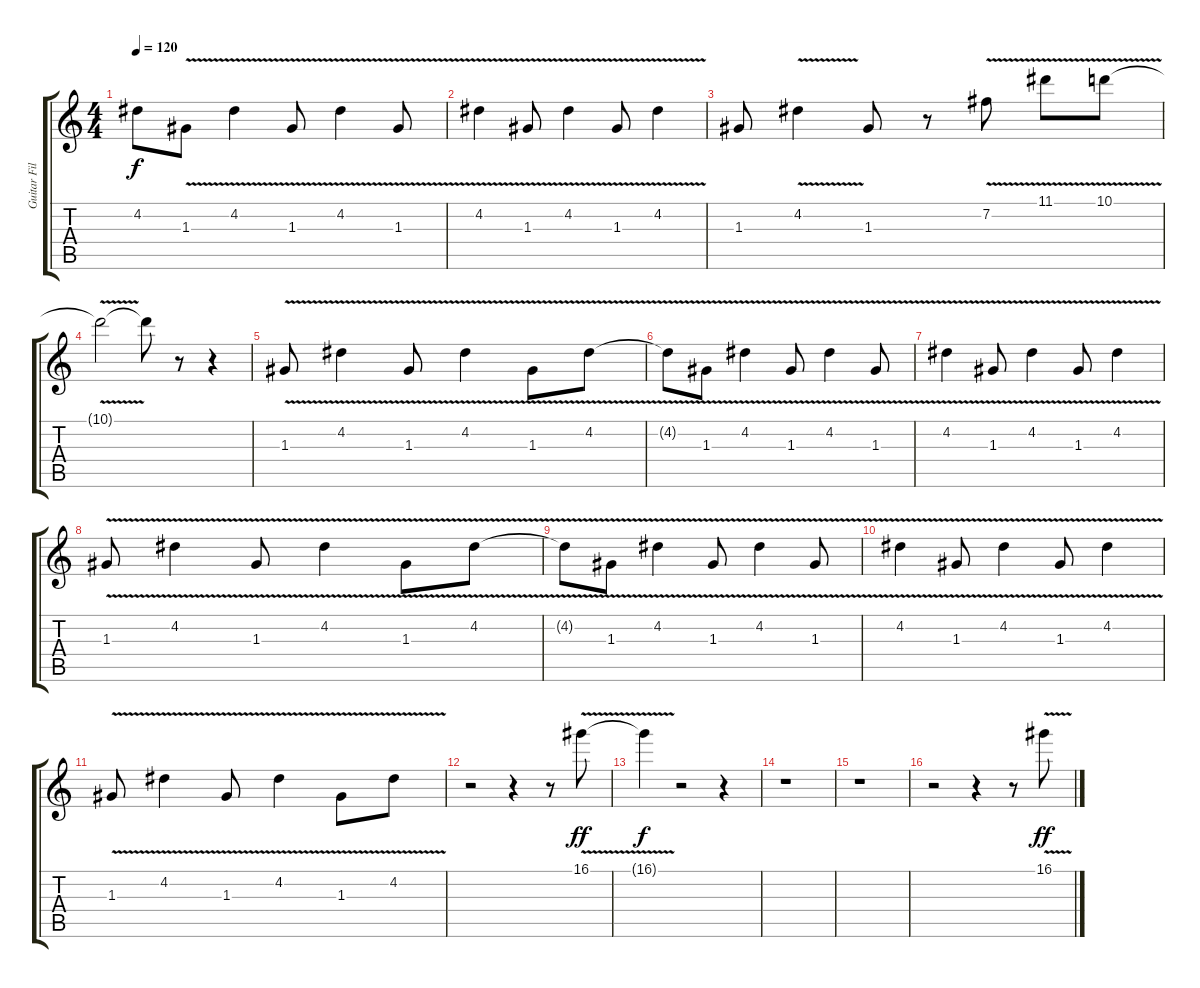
\track ("Guitar Fills" "Guitar Fil") {instrument overdrivenguitar}
\staff {score tabs}
\tuning (E4 B3 G3 D3 A2 D2) {hide}
\ts (4 4)
\tempo 120
\clef g2
\ks c
4.2{t}.8{dy f} 1.3{v}.8 4.2{v}.4 1.3{v}.8 4.2{v}.4 1.3{v}.8 |
4.2{v}.4 1.3{v}.8 4.2{v}.4 1.3{v}.8 4.2{v}.4 |
1.3.8 4.2{v}.4 1.3.8 r.8{volume 13} 7.2{v}.8 11.1{v}.8 10.1{v}.8 |
10.1{t}.2 10.1{t}.8 r.8 r.4 |
1.3{v}.8{volume 6} 4.2{v}.4 1.3{v}.8 4.2{v}.4 1.3{v}.8 4.2{v}.8 |
4.2{t}.8 1.3{v}.8 4.2{v}.4 1.3{v}.8 4.2{v}.4 1.3{v}.8 |
4.2{v}.4 1.3{v}.8 4.2{v}.4 1.3{v}.8 4.2{v}.4 |
1.3{v}.8 4.2{v}.4 1.3{v}.8 4.2{v}.4 1.3{v}.8 4.2{v}.8 |
4.2{t}.8 1.3{v}.8 4.2{v}.4 1.3{v}.8 4.2{v}.4 1.3{v}.8 |
4.2{v}.4 1.3{v}.8 4.2{v}.4 1.3{v}.8 4.2{v}.4 |
1.3{v}.8 4.2{v}.4 1.3{v}.8 4.2{v}.4 1.3{v}.8 4.2{v}.8 |
r.2{volume 13} r.4 r.8 16.1{v}.8{dy ff} |
16.1{t}.4{dy f} r.2 r.4 |
r.1 |
r.1 |
r.2 r.4 r.8 16.1{v}.8{dy ff}
